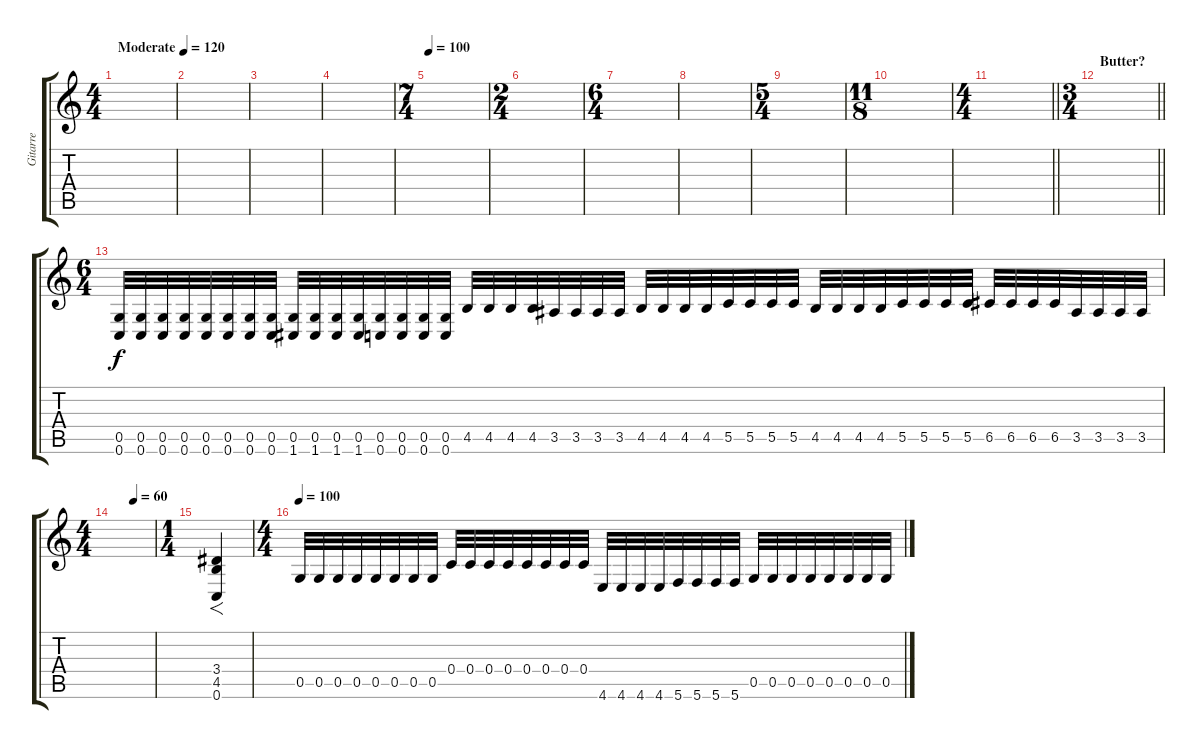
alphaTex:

\track ("Gitarre" "Gitarre") {instrument distortionguitar}
\staff {score tabs}
\tuning (D4 A3 F3 C3 G2 C2) {hide}
\ts (4 4)
\tempo (120 "Moderate")
\clef g2
\ks c
|
|
|
|
\ts (7 4)
\tempo 100
|
\ts (2 4)
|
\ts (6 4)
|
|
\ts (5 4)
|
\ts (11 8)
|
\ts (4 4)
\barLineRight lightlight
|
\ts (3 4)
\section ("" "Butter?")
\barLineRight lightlight
|
\ts (6 4)
(0.5 0.6).32 (0.5 0.6).32 (0.5 0.6).32 (0.5 0.6).32 (0.5 0.6).32 (0.5 0.6).32 (0.5 0.6).32 (0.5 0.6).32 (0.5 1.6).32 (0.5 1.6).32 (0.5 1.6).32 (0.5 1.6).32 (0.5 0.6).32 (0.5 0.6).32 (0.5 0.6).32 (0.5 0.6).32 4.5.32 4.5.32 4.5.32 4.5.32 3.5.32 3.5.32 3.5.32 3.5.32 4.5.32 4.5.32 4.5.32 4.5.32 5.5.32 5.5.32 5.5.32 5.5.32 4.5.32 4.5.32 4.5.32 4.5.32 5.5.32 5.5.32 5.5.32 5.5.32 6.5.32 6.5.32 6.5.32 6.5.32 3.5.32 3.5.32 3.5.32 3.5.32 |
\ts (4 4)
\tempo (60 0.5)
|
\ts (1 4)
(3.4 4.5 0.6).4{f} |
\ts (4 4)
\tempo 100
0.5.32 0.5.32 0.5.32 0.5.32 0.5.32 0.5.32 0.5.32 0.5.32 0.4.32 0.4.32 0.4.32 0.4.32 0.4.32 0.4.32 0.4.32 0.4.32 4.6.32 4.6.32 4.6.32 4.6.32 5.6.32 5.6.32 5.6.32 5.6.32 0.5.32 0.5.32 0.5.32 0.5.32 0.5.32 0.5.32 0.5.32 0.5.32
